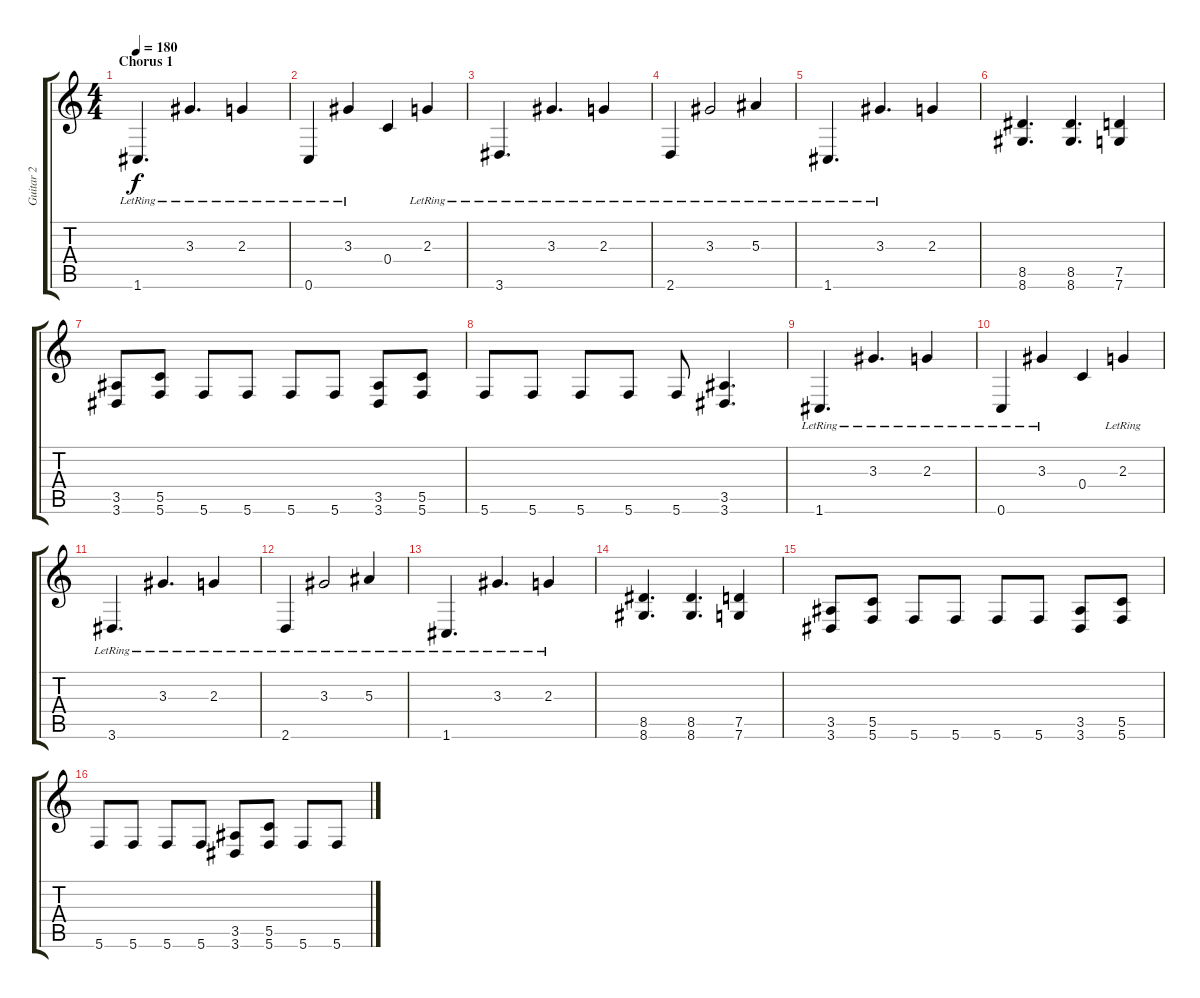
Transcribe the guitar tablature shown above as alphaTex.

\track ("Guitar 2" "Guitar 2") {instrument distortionguitar}
\staff {score tabs}
\tuning (D4 A3 F3 C3 G2 C2) {hide}
\ts (4 4)
\section ("" "Chorus 1")
\tempo 180
\clef g2
\ks c
1.6{lr}.4{d dy f} 3.3{lr}.4{d} 2.3{lr}.4 |
0.6{lr}.4 3.3{lr}.4 0.4.4 2.3{lr}.4 |
3.6{lr}.4{d} 3.3{lr}.4{d} 2.3{lr}.4 |
2.6{lr}.4 3.3{lr}.2 5.3{lr}.4 |
1.6{lr}.4{d} 3.3{lr}.4{d} 2.3.4 |
(8.5 8.6).4{d} (8.5 8.6).4{d} (7.5 7.6).4 |
(3.5 3.6).8 (5.5 5.6).8 5.6.8 5.6.8 5.6.8 5.6.8 (3.5 3.6).8 (5.5 5.6).8 |
5.6.8 5.6.8 5.6.8 5.6.8 5.6.8 (3.5 3.6).4{d} |
1.6{lr}.4{d} 3.3{lr}.4{d} 2.3{lr}.4 |
0.6{lr}.4 3.3{lr}.4 0.4.4 2.3{lr}.4 |
3.6{lr}.4{d} 3.3{lr}.4{d} 2.3{lr}.4 |
2.6{lr}.4 3.3{lr}.2 5.3{lr}.4 |
1.6{lr}.4{d} 3.3{lr}.4{d} 2.3{lr}.4 |
(8.5 8.6).4{d} (8.5 8.6).4{d} (7.5 7.6).4 |
(3.5 3.6).8 (5.5 5.6).8 5.6.8 5.6.8 5.6.8 5.6.8 (3.5 3.6).8 (5.5 5.6).8 |
5.6.8 5.6.8 5.6.8 5.6.8 (3.5 3.6).8 (5.5 5.6).8 5.6.8 5.6.8
